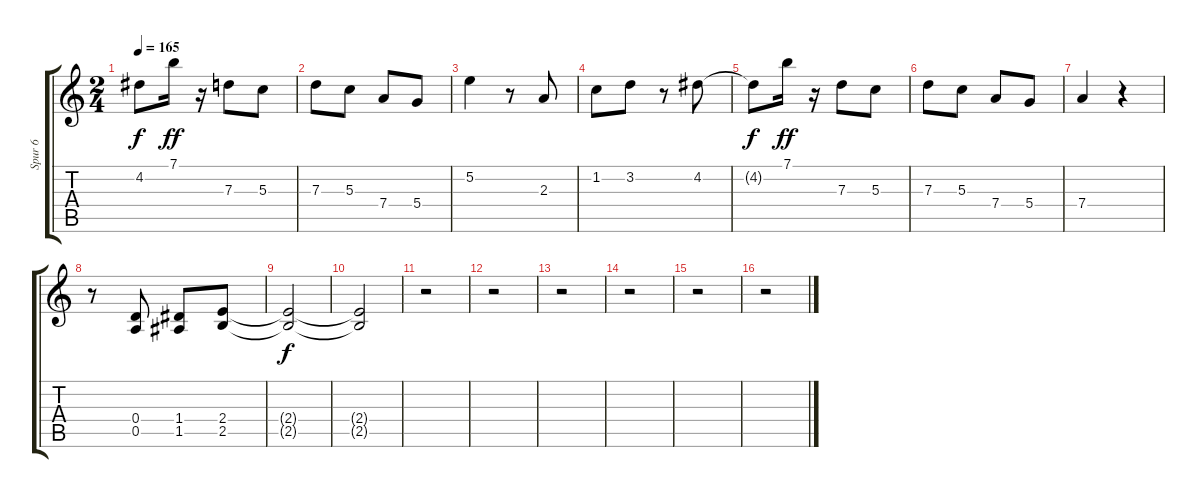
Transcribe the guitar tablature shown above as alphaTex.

\track ("Spur 6" "Spur 6") {instrument distortionguitar}
\staff {score tabs}
\tuning (E4 B3 G3 D3 A2 E2) {hide}
\ts (2 4)
\tempo 165
\clef g2
\ks c
4.2{t}.8{dy f} 7.1.16{dy ff} r.16 7.3.8 5.3.8 |
7.3.8 5.3.8 7.4.8 5.4.8 |
5.2.4 r.8 2.3.8 |
1.2.8 3.2.8 r.8 4.2.8 |
4.2{t}.8{dy f} 7.1.16{dy ff} r.16 7.3.8 5.3.8 |
7.3.8 5.3.8 7.4.8 5.4.8 |
7.4.4 r.4 |
r.8 (0.4 0.5).8 (1.4 1.5).8 (2.4 2.5).8 |
(2.4{t} 2.5{t}).2{dy f} |
(2.4{t} 2.5{t}).2 |
r.2 |
r.2 |
r.2 |
r.2 |
r.2 |
r.2
